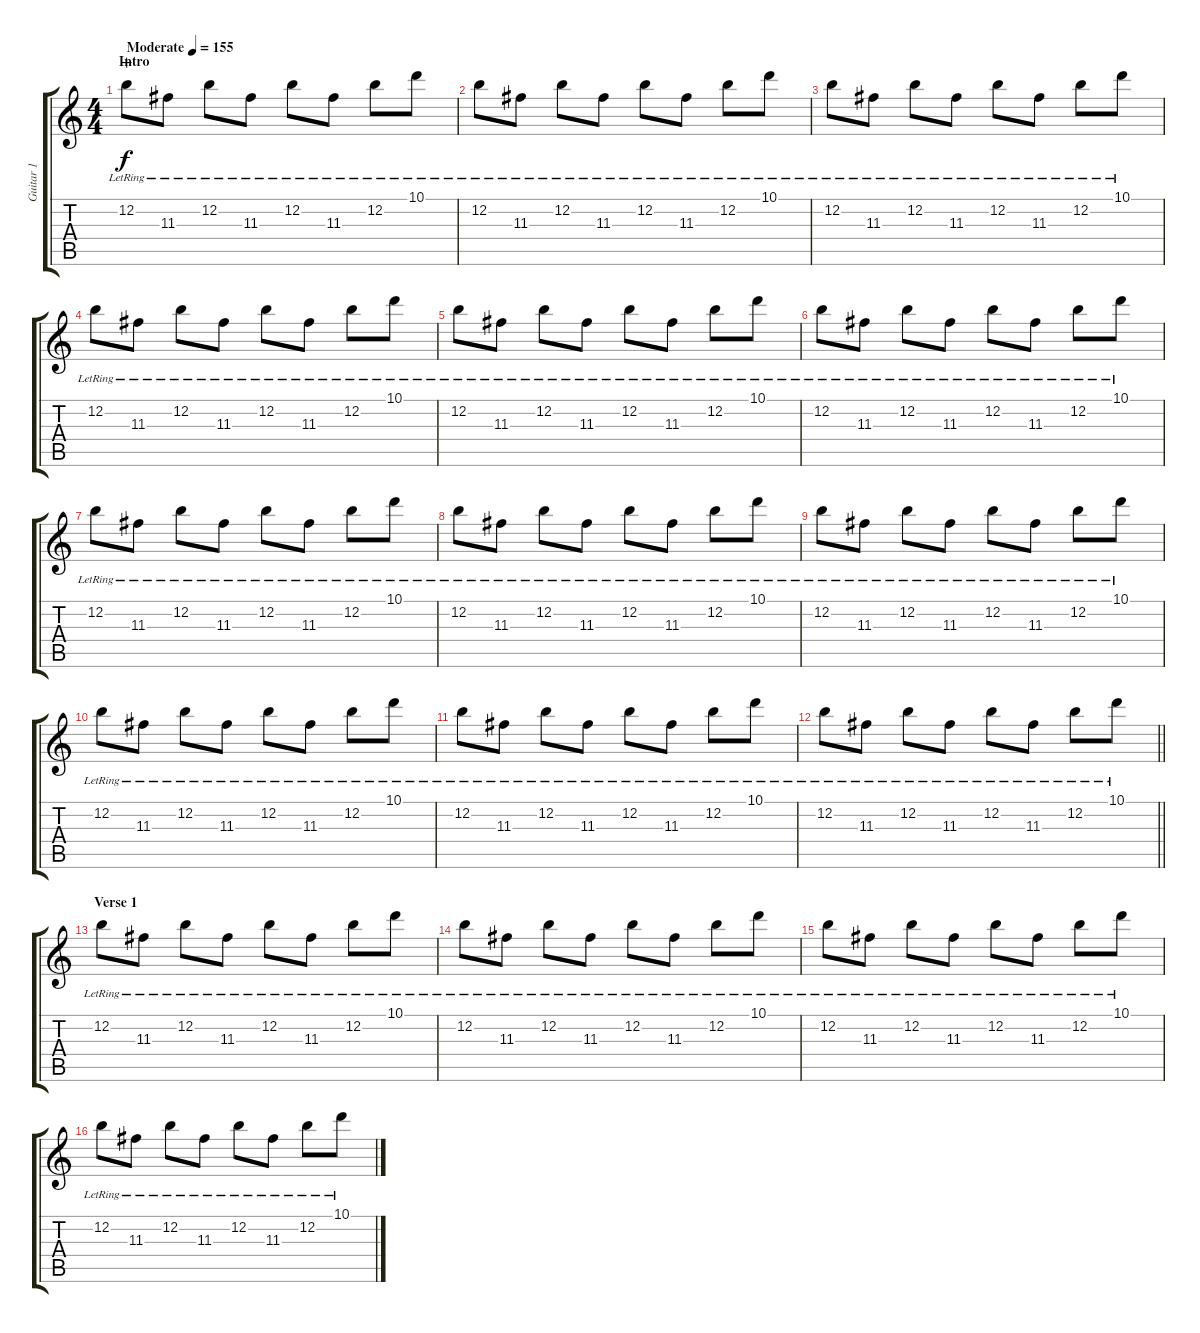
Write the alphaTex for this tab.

\track ("Guitar 1" "Guitar 1") {instrument overdrivenguitar}
\staff {score tabs}
\tuning (E4 B3 G3 D3 A2 E2) {hide}
\ts (4 4)
\section ("" "Intro")
\tempo (155 "Moderate")
\clef g2
\ks c
12.2{lr}.8{dy f instrument overdrivenguitar wahc} 11.3{lr}.8 12.2{lr}.8 11.3{lr}.8 12.2{lr}.8 11.3{lr}.8 12.2{lr}.8 10.1{lr}.8 |
12.2{lr}.8 11.3{lr}.8 12.2{lr}.8 11.3{lr}.8 12.2{lr}.8 11.3{lr}.8 12.2{lr}.8 10.1{lr}.8 |
12.2{lr}.8 11.3{lr}.8 12.2{lr}.8 11.3{lr}.8 12.2{lr}.8 11.3{lr}.8 12.2{lr}.8 10.1{lr}.8 |
12.2{lr}.8 11.3{lr}.8 12.2{lr}.8 11.3{lr}.8 12.2{lr}.8 11.3{lr}.8 12.2{lr}.8 10.1{lr}.8 |
12.2{lr}.8 11.3{lr}.8 12.2{lr}.8 11.3{lr}.8 12.2{lr}.8 11.3{lr}.8 12.2{lr}.8 10.1{lr}.8 |
12.2{lr}.8 11.3{lr}.8 12.2{lr}.8 11.3{lr}.8 12.2{lr}.8 11.3{lr}.8 12.2{lr}.8 10.1{lr}.8 |
12.2{lr}.8 11.3{lr}.8 12.2{lr}.8 11.3{lr}.8 12.2{lr}.8 11.3{lr}.8 12.2{lr}.8 10.1{lr}.8 |
12.2{lr}.8 11.3{lr}.8 12.2{lr}.8 11.3{lr}.8 12.2{lr}.8 11.3{lr}.8 12.2{lr}.8 10.1{lr}.8 |
12.2{lr}.8 11.3{lr}.8 12.2{lr}.8 11.3{lr}.8 12.2{lr}.8 11.3{lr}.8 12.2{lr}.8 10.1{lr}.8 |
12.2{lr}.8 11.3{lr}.8 12.2{lr}.8 11.3{lr}.8 12.2{lr}.8 11.3{lr}.8 12.2{lr}.8 10.1{lr}.8 |
12.2{lr}.8 11.3{lr}.8 12.2{lr}.8 11.3{lr}.8 12.2{lr}.8 11.3{lr}.8 12.2{lr}.8 10.1{lr}.8 |
\barLineRight lightlight
12.2{lr}.8 11.3{lr}.8 12.2{lr}.8 11.3{lr}.8 12.2{lr}.8 11.3{lr}.8 12.2{lr}.8 10.1{lr}.8 |
\section ("" "Verse 1")
12.2{lr}.8 11.3{lr}.8 12.2{lr}.8 11.3{lr}.8 12.2{lr}.8 11.3{lr}.8 12.2{lr}.8 10.1{lr}.8 |
12.2{lr}.8 11.3{lr}.8 12.2{lr}.8 11.3{lr}.8 12.2{lr}.8 11.3{lr}.8 12.2{lr}.8 10.1{lr}.8 |
12.2{lr}.8 11.3{lr}.8 12.2{lr}.8 11.3{lr}.8 12.2{lr}.8 11.3{lr}.8 12.2{lr}.8 10.1{lr}.8 |
12.2{lr}.8 11.3{lr}.8 12.2{lr}.8 11.3{lr}.8 12.2{lr}.8 11.3{lr}.8 12.2{lr}.8 10.1{lr}.8
